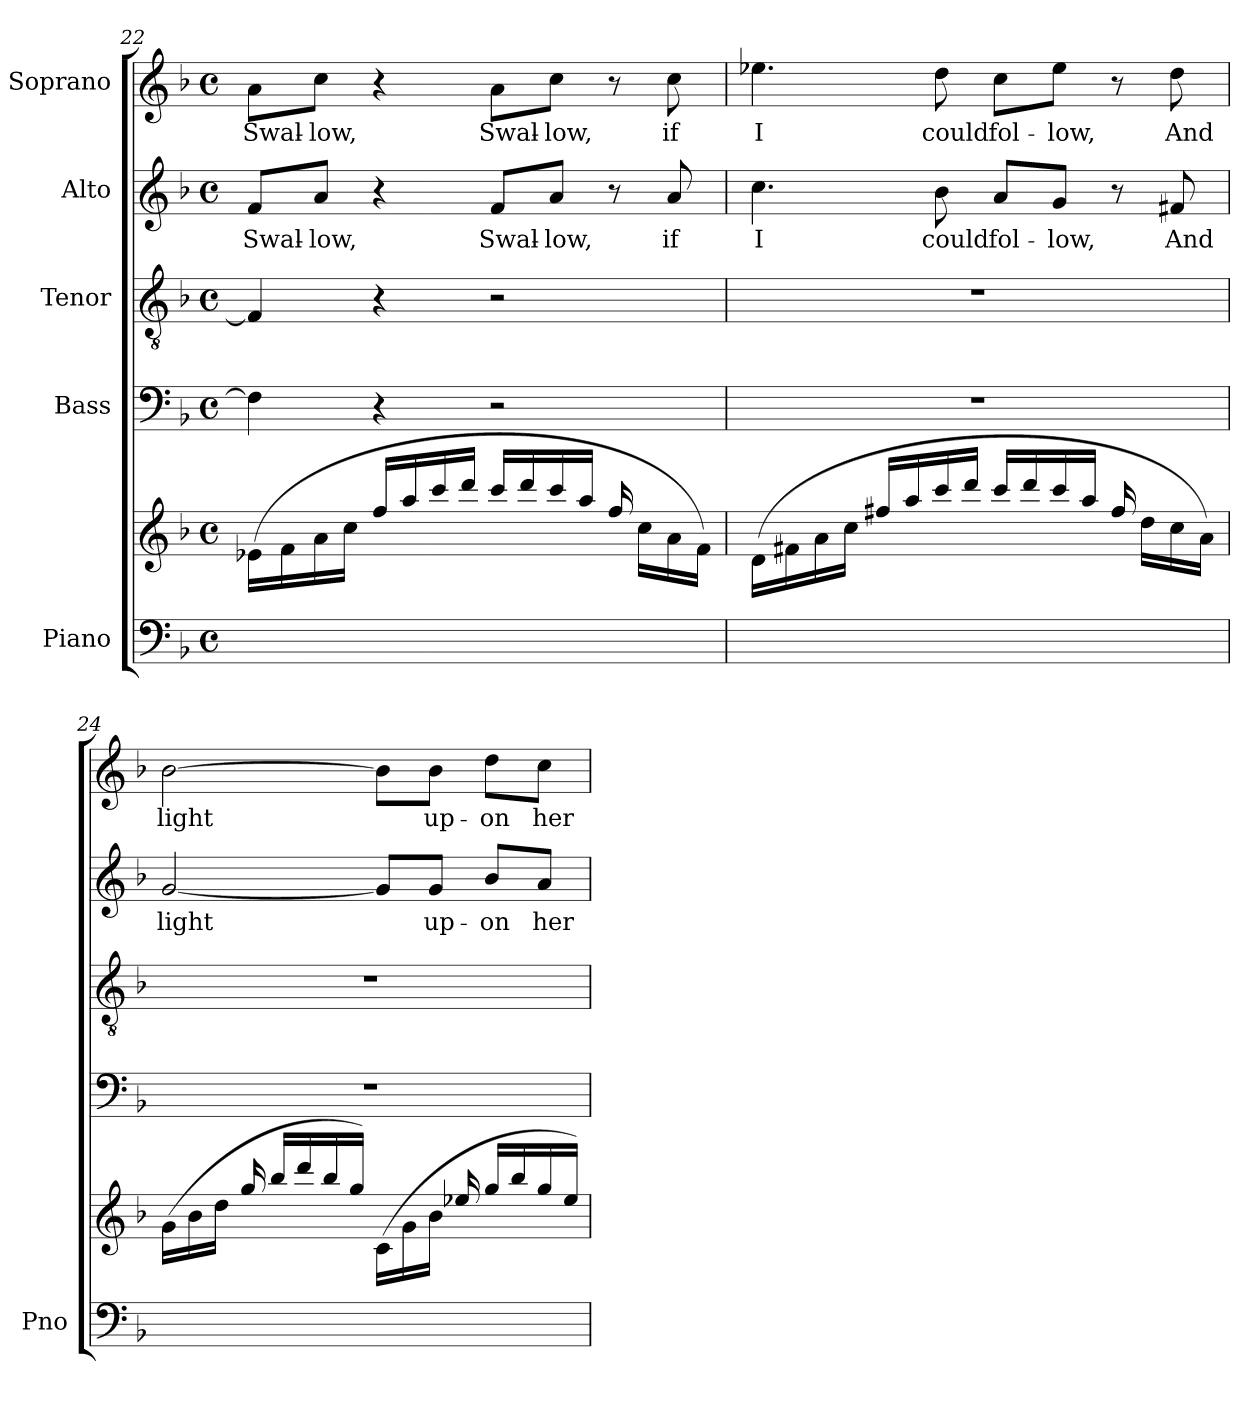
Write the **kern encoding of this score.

**kern	**kern	**kern	**kern	**kern	**text	**kern	**text
*part5	*part5	*part4	*part3	*part2	*part2	*part1	*part1
*staff6	*staff5	*staff4	*staff3	*staff2	*staff2	*staff1	*staff1
*I"Piano	*	*I"Bass	*I"Tenor	*I"Alto	*	*I"Soprano	*
*I'Pno	*	*	*	*	*	*	*
*clefF4	*clefG2	*clefF4	*clefGv2	*clefG2	*	*clefG2	*
*k[b-]	*k[b-]	*k[b-]	*k[b-]	*k[b-]	*	*k[b-]	*
*M4/4	*M4/4	*M4/4	*M4/4	*M4/4	*	*M4/4	*
*met(c)	*met(c)	*met(c)	*met(c)	*met(c)	*	*met(c)	*
=22	=22	=22	=22	=22	=22	=22	=22
1ryy	(16e-X\LL	4F\]	4F/]	8f/L	Swal-	8a\L	Swal-
.	16f\	.	.	.	.	.	.
.	16a\	.	.	8a/J	-low,	8cc\J	-low,
.	16cc\JJ	.	.	.	.	.	.
.	16ff/LL	4r	4r	4r	.	4r	.
.	16aa/	.	.	.	.	.	.
.	16ccc/	.	.	.	.	.	.
.	16ddd/JJ	.	.	.	.	.	.
.	16ccc/LL	2r	2r	8f/L	Swal-	8a\L	Swal-
.	16ddd/	.	.	.	.	.	.
.	16ccc/	.	.	8a/J	-low,	8cc\J	-low,
.	16aa/JJ	.	.	.	.	.	.
.	16ff/	.	.	8r	.	8r	.
.	16cc\LL	.	.	.	.	.	.
.	16a\	.	.	8a/	if	8cc\	if
.	16f\JJ)	.	.	.	.	.	.
=23	=23	=23	=23	=23	=23	=23	=23
1ryy	(16d\LL	1r	1r	4.cc\	I	4.ee-X\	I
.	16f#X\	.	.	.	.	.	.
.	16a\	.	.	.	.	.	.
.	16cc\JJ	.	.	.	.	.	.
.	16ff#X/LL	.	.	.	.	.	.
.	16aa/	.	.	.	.	.	.
.	16ccc/	.	.	8b-\	could	8dd\	could
.	16ddd/JJ	.	.	.	.	.	.
.	16ccc/LL	.	.	8a/L	fol-	8cc\L	fol-
.	16ddd/	.	.	.	.	.	.
.	16ccc/	.	.	8g/J	-low,	8ee-\J	-low,
.	16aa/JJ	.	.	.	.	.	.
.	16ff#/	.	.	8r	.	8r	.
.	16dd\LL	.	.	.	.	.	.
.	16cc\	.	.	8f#X/	And	8dd\	And
.	16a\JJ)	.	.	.	.	.	.
=24	=24	=24	=24	=24	=24	=24	=24
1ryy	(16g\LL	1r	1r	[2g/	light	[2b-\	light
.	16b-\	.	.	.	.	.	.
.	16dd\JJ	.	.	.	.	.	.
.	16gg/	.	.	.	.	.	.
.	16bb-/LL	.	.	.	.	.	.
.	16ddd/	.	.	.	.	.	.
.	16bb-/	.	.	.	.	.	.
.	16gg/JJ)	.	.	.	.	.	.
.	(16c\LL	.	.	8g/L]	.	8b-\L]	.
.	16g\	.	.	.	.	.	.
.	16b-\JJ	.	.	8g/J	up-	8b-\J	up-
.	16ee-X/	.	.	.	.	.	.
.	16gg/LL	.	.	8b-/L	-on	8dd\L	-on
.	16bb-/	.	.	.	.	.	.
.	16gg/	.	.	8a/J	her	8cc\J	her
.	16ee-/JJ)	.	.	.	.	.	.
=	=	=	=	=	=	=	=
*-	*-	*-	*-	*-	*-	*-	*-
